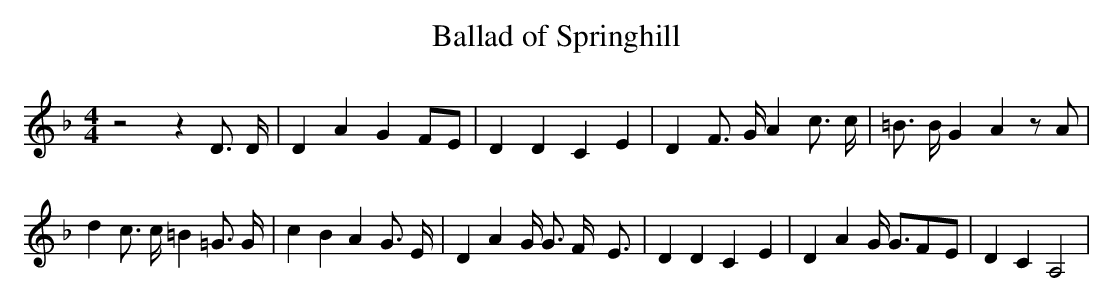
X:1
T:Ballad of Springhill
M:4/4
L:1/4
K:F
 z2 z D3/4 D/4| D A GF/2-E/2| D D C E| D F3/4 G/4 A c3/4 c/4| =B3/4 B/4 G A z/2 A/2|\
 d c3/4 c/4 =B =G3/4 G/4| c B A G3/4 E/4| D A G/4 G3/4 F/4- E3/4| D D C- E|\
 D A G/4 G3/4F/2-E/2| D C A,2|
